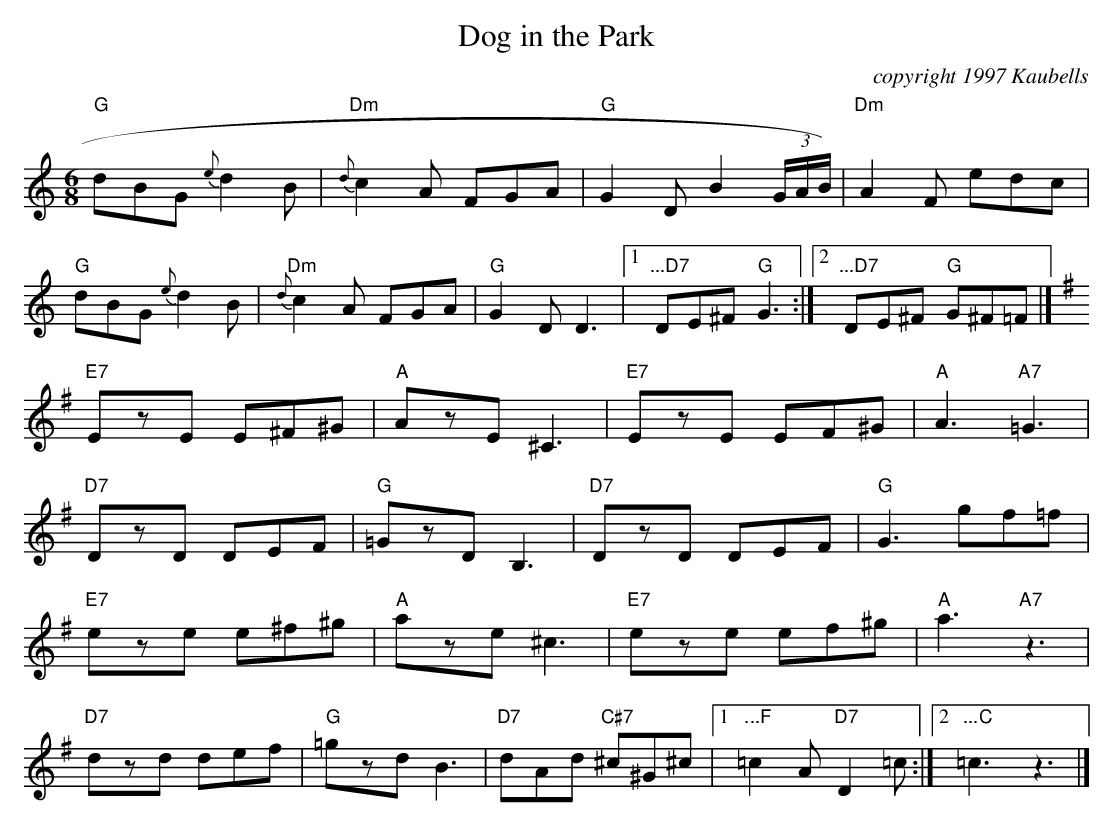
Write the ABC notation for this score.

X:1
T:Dog in the Park
C:copyright 1997 Kaubells
E:14                   % note spacing
M:6/8
K:GMix
"G"dBG {e}d2B|{d}"Dm"c2A FGA|"G"G2D B2(3G/A/B/)|"Dm"A2F edc|*
"G"dBG {e}d2B|{d}"Dm"c2A FGA|"G"G2D D3|[1 "...D7"DE^F "G"G3:|[2 "...D7"DE^F "G"G^F=F|]*
K:G
E:16
"E7"EzE E^F^G|"A"AzE ^C3|"E7"EzE EF^G|"A"A3 "A7"=G3|*
"D7"DzD DEF|"G"=GzD B,3|"D7"DzD DEF|"G"G3 gf=f|*
"E7"eze e^f^g|"A"aze ^c3|"E7"eze ef^g|"A"a3 "A7"z3|*
E:14
"D7"dzd def|"G"=gzd B3|"D7"dAd "C#7"^c^G^c|1"...F"=c2A "D7"D2=c:|2"...C"=c3 z3|]*
